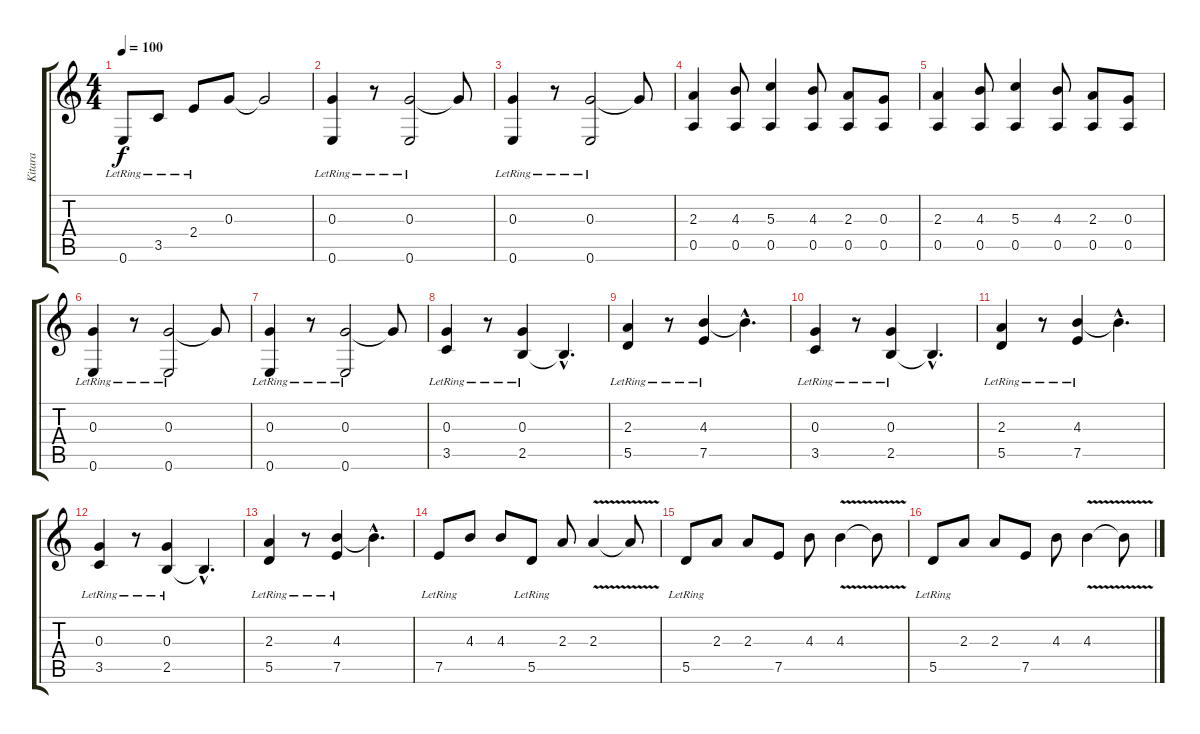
\track ("Kitara" "Kitara") {instrument electricguitarclean}
\staff {score tabs}
\tuning (E4 B3 G3 D3 A2 E2) {hide}
\ts (4 4)
\tempo 100
\clef g2
\ks c
0.6{lr}.8{dy f} 3.5{lr}.8 2.4{lr}.8 0.3.8 0.3{t}.2 |
(0.3{lr} 0.6{lr}).4 r.8 (0.3{lr} 0.6{lr}).2 0.3{t}.8 |
(0.3{lr} 0.6{lr}).4 r.8 (0.3{lr} 0.6{lr}).2 0.3{t}.8 |
(2.3 0.5).4 (4.3 0.5).8 (5.3 0.5).4 (4.3 0.5).8 (2.3 0.5).8 (0.3 0.5).8 |
(2.3 0.5).4 (4.3 0.5).8 (5.3 0.5).4 (4.3 0.5).8 (2.3 0.5).8 (0.3 0.5).8 |
(0.3{lr} 0.6{lr}).4 r.8 (0.3{lr} 0.6{lr}).2 0.3{t}.8 |
(0.3{lr} 0.6{lr}).4 r.8 (0.3{lr} 0.6{lr}).2 0.3{t}.8 |
(0.3{lr} 3.5).4 r.8 (0.3{lr} 2.5).4 2.5{hac t}.4{d} |
(2.3{lr} 5.5).4 r.8 (4.3{lr} 7.5).4 4.3{hac t}.4{d} |
(0.3{lr} 3.5).4 r.8 (0.3{lr} 2.5).4 2.5{hac t}.4{d} |
(2.3{lr} 5.5).4 r.8 (4.3{lr} 7.5).4 4.3{hac t}.4{d} |
(0.3{lr} 3.5).4 r.8 (0.3{lr} 2.5).4 2.5{hac t}.4{d} |
(2.3{lr} 5.5).4 r.8 (4.3{lr} 7.5).4 4.3{hac t}.4{d} |
7.5{lr}.8 4.3.8 4.3.8 5.5{lr}.8 2.3.8 2.3{v}.4 2.3{t}.8 |
5.5{lr}.8 2.3.8 2.3.8 7.5.8 4.3.8 4.3{v}.4 4.3{t}.8 |
5.5{lr}.8 2.3.8 2.3.8 7.5.8 4.3.8 4.3{v}.4 4.3{t}.8
